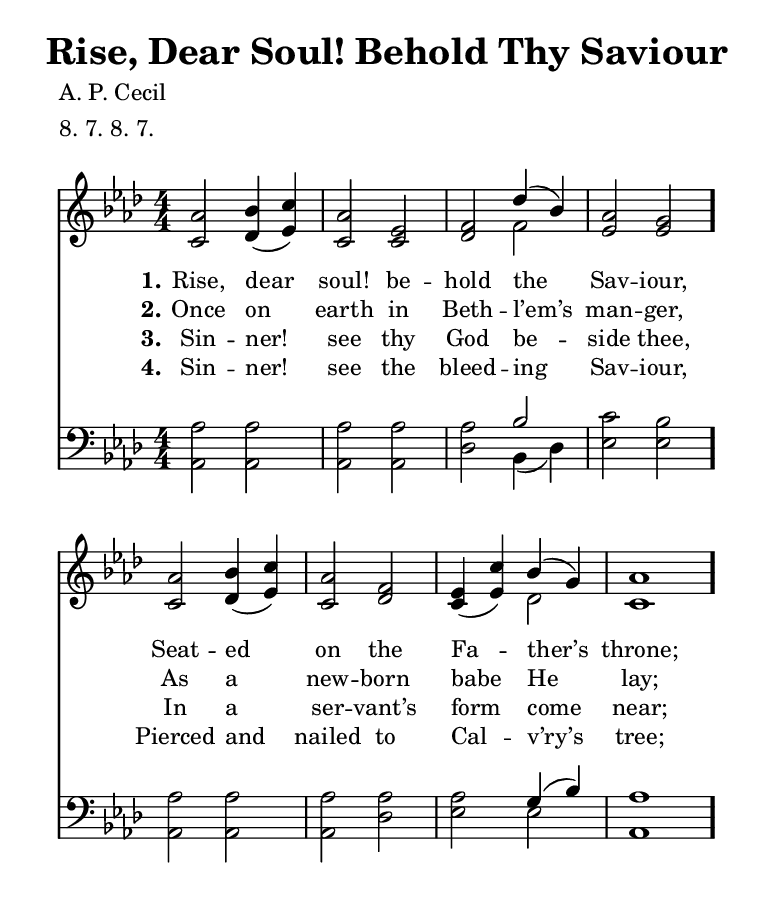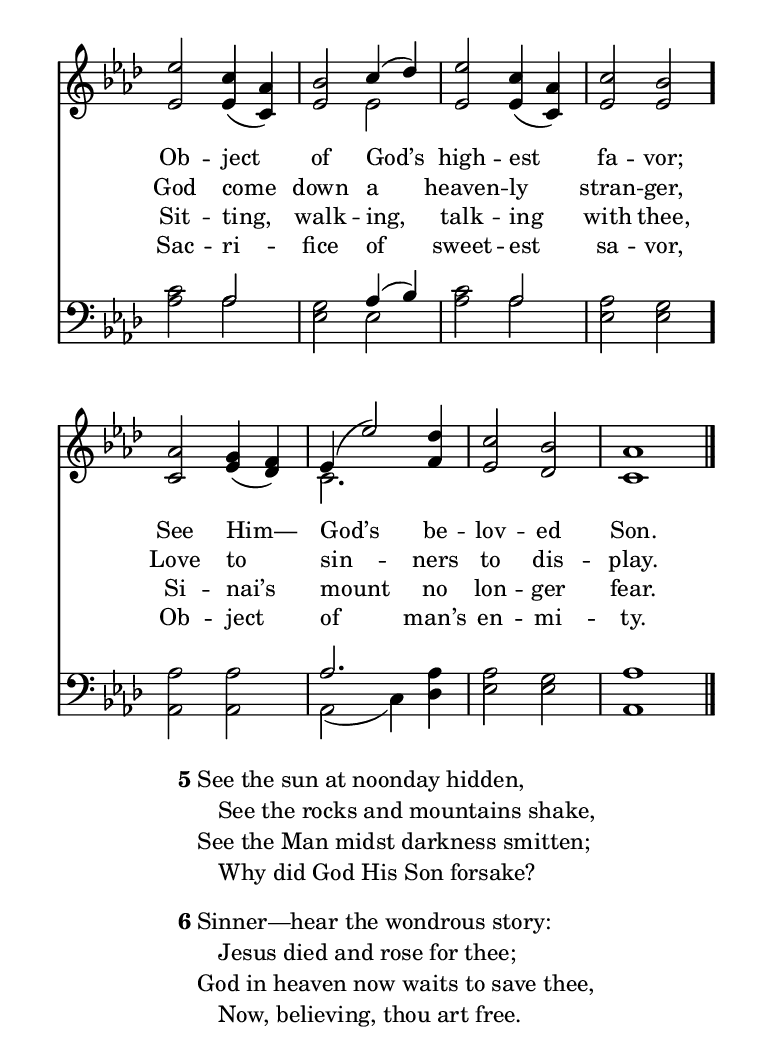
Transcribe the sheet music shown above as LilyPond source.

\include "common/global.ily"
\paper {
  \include "common/paper.ily"
  ragged-bottom = ##t
  score-markup-spacing.basic-distance = 3
score-markup-spacing.padding = 3

}

\header{
  %gospel
  hymnnumber = "47"
  title = "Rise, Dear Soul! Behold Thy Saviour"
  tunename = "Suffield" % not found at hymnary.org
  meter = "8. 7. 8. 7."
  poet = "A. P. Cecil" % see https://hymnary.org/text/trembling_soul_behold_thy_savior
  composer = "" % not found at hymnary.org
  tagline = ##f
}

% for fermata in MIDI
ta = { \tempo 4=120 }
tb = { \tempo 4=60  }

patternAA = { c2 c4( c4) | c2 c2 | c2 c4( c4) | c2 c2 }
patternAB = { c2 c4( c4) | c2 c2 | c2 c2      | c2 c2 }
patternAC = { c2 c2      | c2 c2 | c2 c2      | c2 c2 }
patternAD = { c2 c2      | c2 c2 | c2 c4( c4) | c2 c2 }

patternBA = { c2 c4( c4) | c2 c2 | c4( c4) c4( c4) | c1 }
patternBB = { c2 c4( c4) | c2 c2 | c4( c4) c2      | c1 }
patternBC = { c2 c2      | c2 c2 | c2      c4( c4) | c1 }
patternBD = { c2 c2      | c2 c2 | c2      c2      | c1 }

patternCA = { c2 c4( c4) | c2 c4( c4) | c2 c4( c4) | c2 c2 }
patternCB = { c2 c4( c4) | c2 c2      | c2 c4( c4) | c2 c2 }
patternCC = { c2 c2      | c2 c4( c4) | c2 c2      | c2 c2 }
patternCD = { c2 c2      | c2 c2      | c2 c2      | c2 c2 }

patternDA = { c2 c4( c4) | c4( c2) c4   | c2 c2 | c1 }
patternDB = { c2 c4( c4) | c2.   c4   | c2 c2 | c1 }
patternDC = { c2 c2      | c2.   c4   | c2 c2 | c1 }
patternDD = { c2 c2      | c2( c4) c4 | c2 c2 | c1 }

global = {
  \include "common/overrides.ily"
  \override Staff.TimeSignature.style = #'numbered
  \time 4/4
  \override Score.MetronomeMark.transparent = ##t % hide all fermata changes too
  \ta
  \key aes \major
  \autoBeamOff
}

notesSoprano = {
\global
\relative c'' {

  \changePitch \patternAA { aes bes c | aes ees | f des' bes | aes g }
  \changePitch \patternBA { aes bes c | aes f | ees c' bes g | aes }
  \changePitch \patternCA { ees' c aes | bes c des | ees c aes | c bes }
  \changePitch \patternDA { aes g f | ees ees' des | c bes | aes }

  \bar "|."

}
}

notesAlto = {
\global
\relative e' {

  \changePitch \patternAB { c des ees | c c | des f | ees ees }
  \changePitch \patternBB { c des ees | c des | c ees des | c }
  \changePitch \patternCB { ees ees c | ees ees | ees ees c | ees ees }
  \changePitch \patternDB { c ees des | c f | ees des | c }

}
}

notesTenor = {
\global
\relative a {

  \changePitch \patternAC { aes aes | aes aes | aes bes | c bes }
  \changePitch \patternBC { aes aes | aes aes | aes g bes | aes }
  \changePitch \patternCC { c aes | g aes bes | c aes | aes g }
  \changePitch \patternDC { aes aes | aes aes | aes g | aes }

}
}

notesBass = {
\global
\relative f, {

  \changePitch \patternAD { aes aes | aes aes | des bes des | ees ees }
  \changePitch \patternBD { aes, aes | aes des | ees ees | aes, }
  \changePitch \patternCD { aes' aes | ees ees | aes aes | ees ees }
  \changePitch \patternDD { aes, aes | aes c des | ees ees | aes, }

}
}

wordsA = \lyricmode {
\set stanza = "1."

Rise, dear soul! be -- hold the Sav -- iour, \bar "."
Seat -- ed on the Fa -- ther’s throne; \bar "." \eogbreak
Ob -- ject of God’s high -- est fa -- vor; \bar "."
See Him— God’s be -- lov -- ed Son. \bar "." \eogbreak

}

wordsB = \lyricmode {
\set stanza = "2."

Once on earth in Beth -- l’em’s man -- ger,
As a new -- born babe He lay;
God come down a heaven -- ly stran -- ger,
Love to sin -- ners to dis -- play.

}

wordsC = \lyricmode {
\set stanza = "3."

Sin -- ner! see thy God be -- side thee,
In a ser -- vant’s form come near;
Sit -- ting, walk -- ing, talk -- ing with thee,
Si -- nai’s mount no lon -- ger fear.

}

wordsD = \lyricmode {
\set stanza = "4."

Sin -- ner! see the bleed -- ing Sav -- iour,
Pierced and nailed to Cal -- v’ry’s tree;
Sac -- ri -- fice of sweet -- est sa -- vor,
Ob -- ject of man’s en -- mi -- ty.

}

wordsE = \markuplist {

\line { See the sun at noonday hidden, }
\line { { \hspace #2 } See the rocks and mountains shake, }
\line { See the Man midst darkness smitten; }
\line { { \hspace #2 } Why did God His Son forsake? }

}

wordsF = \markuplist {

\line { Sinner—hear the wondrous story: }
\line { { \hspace #2 } Jesus died and rose for thee; }
\line { God in heaven now waits to save thee, }
\line { { \hspace #2 } Now, believing, thou art free. }

}

\score {
  \context ChoirStaff <<
    \context Staff = upper <<
      \set Staff.autoBeaming = ##f
      \set ChoirStaff.systemStartDelimiter = #'SystemStartBar
      \set ChoirStaff.printPartCombineTexts = ##f
      \partcombine #'(2 . 11) \notesSoprano \notesAlto
      \context NullVoice = sopranos { \voiceOne << \notesSoprano >> }
      \context Lyrics = one   \lyricsto sopranos \wordsA
      \context Lyrics = two   \lyricsto sopranos \wordsB
      \context Lyrics = three \lyricsto sopranos \wordsC
      \context Lyrics = four  \lyricsto sopranos \wordsD
    >>
    \context Staff = men <<
      \set Staff.autoBeaming = ##f
      \clef bass
      \set ChoirStaff.printPartCombineTexts = ##f
      \partcombine #'(2 . 11) \notesTenor \notesBass
    >>
  >>
  \layout {
    \include "common/layout.ily"
  }
  #(cond ((ly:get-option 'eog-midi-permitted) #{ \midi{
    \include "common/midi.ily"
  } #}))
}

\markup { \fill-line { \column {
  \line{ \bold 5 \column { \wordsE } } \combine \null \vspace #0.4
  \line{ \bold 6 \column { \wordsF } }
} } }

\version "2.19.49"  % necessary for upgrading to future LilyPond versions.

% vi:set et ts=2 sw=2 ai nocindent syntax=lilypond:
